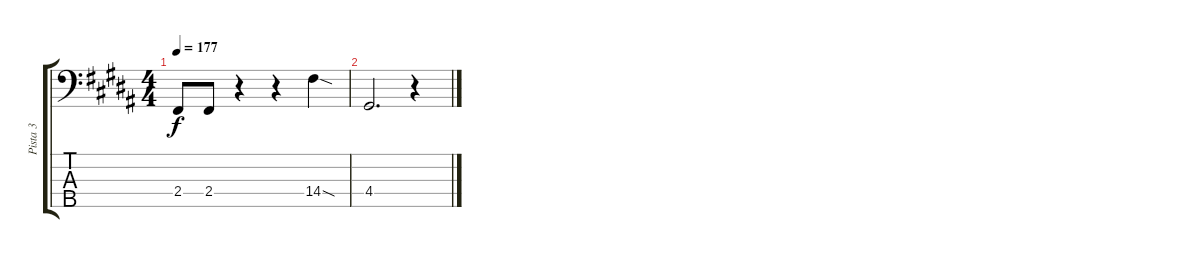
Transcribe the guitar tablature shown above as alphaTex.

\track ("Pista 3" "Pista 3") {instrument electricbassfinger}
\staff {score tabs}
\tuning (G2 D2 A1 E1 B0) {hide}
\ts (4 4)
\tempo 177
\clef f4
\ks g#minor
2.4.8{dy f} 2.4.8 r.4 r.4 14.4{sod}.4 |
4.4.2{d} r.4
